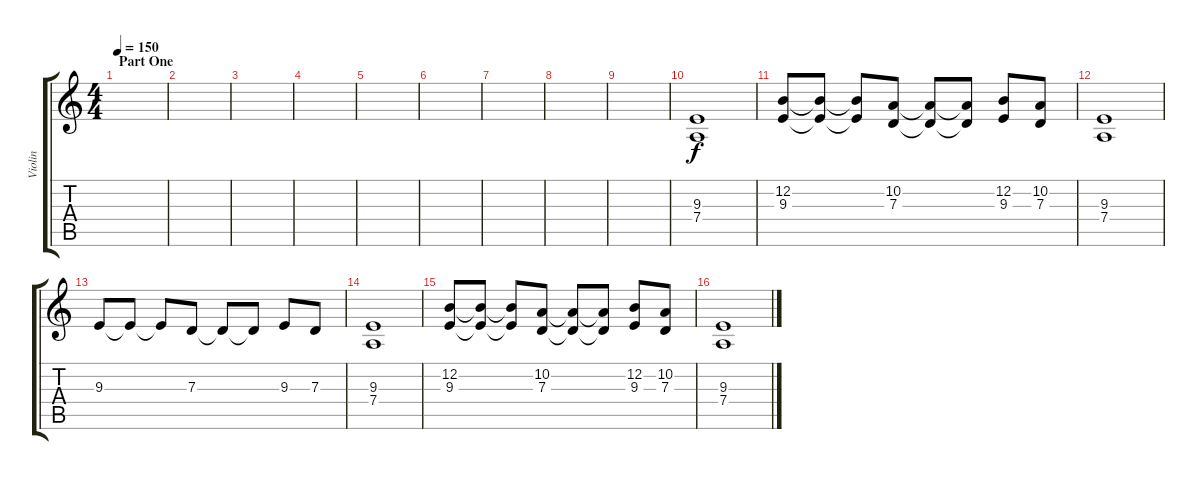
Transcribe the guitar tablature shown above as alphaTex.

\track ("Violin" "Violin") {instrument violin}
\staff {score tabs}
\tuning (E4 B3 G3 D3 A2 E2) {hide}
\ts (4 4)
\section ("" "Part One")
\tempo 150
\clef g2
\ks c
|
|
|
|
|
|
|
|
|
(9.3 7.4).1 |
(12.2 9.3).8 (12.2{t} 9.3{t}).8 (12.2{t} 9.3{t}).8 (10.2 7.3).8 (10.2{t} 7.3{t}).8 (10.2{t} 7.3{t}).8 (12.2 9.3).8 (10.2 7.3).8 |
(9.3 7.4).1 |
9.3.8 9.3{t}.8 9.3{t}.8 7.3.8 7.3{t}.8 7.3{t}.8 9.3.8 7.3.8 |
(9.3 7.4).1 |
(12.2 9.3).8 (12.2{t} 9.3{t}).8 (12.2{t} 9.3{t}).8 (10.2 7.3).8 (10.2{t} 7.3{t}).8 (10.2{t} 7.3{t}).8 (12.2 9.3).8 (10.2 7.3).8 |
(9.3 7.4).1
